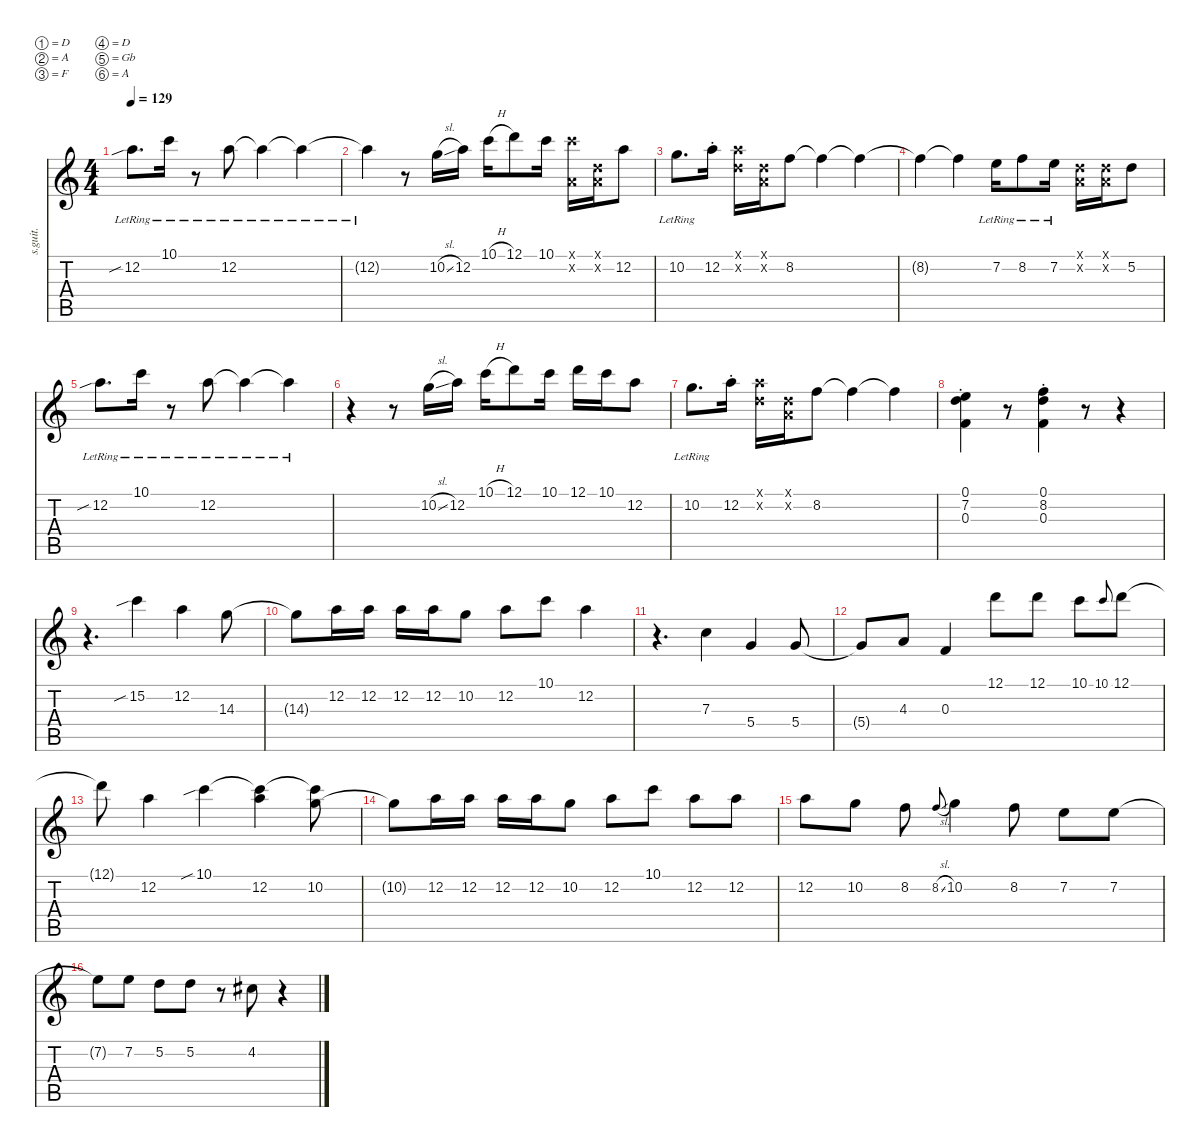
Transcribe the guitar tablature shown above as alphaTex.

\defaultSystemsLayout 4
\hideDynamics
\bracketExtendMode nobrackets
\otherSystemsTrackNameOrientation horizontal
\track ("Heiko" "s.guit.") {instrument acousticguitarsteel}
\staff {score tabs}
\tuning (D4 A3 F3 D3 Gb2 A1)
\ts (4 4)
\tempo 129
\clef g2
\ks c
12.2{sib lr}.8{d dy mp beam Down} 10.1{lr}.16{dy mf beam Down} r.8{beam Down} 12.2{lr}.8{dy mp beam Down} 12.2{lr t}.4{dy pp beam Down} 12.2{lr t}.4{beam Down} |
12.2{lr t}.4{beam Down} r.8{beam Down} 10.2{sl}.16{dy mp beam Down} 12.2.16{beam Down} 10.1{h}.16{beam Down} 12.1.8{beam Down} 10.1.16{beam Down} (10.1{x} 0.2{x}).16{dy f beam Down} (0.1{x} 0.2{x}).16{beam Down} 12.2.8{dy mp beam Down} |
10.2{lr}.8{d beam Down} 12.2{st}.16{beam Down} (12.2{x} 0.1{x}).16{dy f beam Down} (0.1{x} 0.2{x}).16{beam Down} 8.2.8{dy mp beam Down} 8.2{t}.4{dy pp beam Down} 8.2{t}.4{beam Down} |
8.2{t}.4{dy f beam Down} 8.2{t}.4{dy pp beam Down} 7.2{lr}.16{dy mp beam Down} 8.2{lr}.8{beam Down} 7.2{lr}.16{beam Down} (0.2{x} 0.1{x}).16{dy f beam Down} (0.2{x} 0.1{x}).16{beam Down} 5.2.8{dy mp beam Down} |
12.2{sib lr}.8{d beam Down} 10.1{lr}.16{dy mf beam Down} r.8{beam Down} 12.2{lr}.8{dy mp beam Down} 12.2{lr t}.4{dy pp beam Down} 12.2{lr t}.4{beam Down} |
r.4{beam Down} r.8{beam Down} 10.2{sl}.16{dy mp beam Down} 12.2.16{beam Down} 10.1{h}.16{beam Down} 12.1.8{beam Down} 10.1.16{beam Down} 12.1.16{dy mf beam Down} 10.1.16{beam Down} 12.2.8{dy mp beam Down} |
10.2{lr}.8{d beam Down} 12.2{st}.16{beam Down} (12.2{x} 0.1{x}).16{dy f beam Down} (0.1{x} 0.2{x}).16{beam Down} 8.2.8{dy mp beam Down} 8.2{t}.4{dy pp beam Down} 8.2{t}.4{beam Down} |
(7.2{st} 0.1{st} 0.3{st}).4{dy mp beam Down} r.8{beam Down} (8.2{st} 0.1{st} 0.3{st}).4{beam Down} r.8{beam Down} r.4{beam Down} |
r.4{d beam Down} 15.2{sib}.4{beam Down} 12.2.4{beam Down} 14.3.8{dy mf beam Down} |
14.3{t}.8{dy mp beam Down} 12.2.16{beam Down} 12.2.16{beam Down} 12.2.16{beam Down} 12.2.16{beam Down} 10.2.8{beam Down} 12.2.8{dy mf beam Down} 10.1.8{beam Down} 12.2.4{beam Down} |
r.4{d beam Down} 7.3.4{dy mp beam Down} 5.4.4{beam Up} 5.4.8{beam Up} |
5.4{t}.8{beam Up} 4.3.8{beam Up} 0.3.4{beam Up} 12.1.8{dy mf beam Down} 12.1.8{beam Down} 10.1.8{beam Down} 10.1.8{gr onbeat beam Up} 12.1.8{beam Down} |
12.1{t}.8{beam Down} 12.2.4{beam Down} 10.1{sib}.4{beam Down} (12.2 10.1{t}).4{beam Down} (10.2 10.1{t}).8{beam Down} |
10.2{t}.8{beam Down} 12.2.16{dy mp beam Down} 12.2.16{beam Down} 12.2.16{beam Down} 12.2.16{beam Down} 10.2.8{beam Down} 12.2.8{dy mf beam Down} 10.1.8{beam Down} 12.2.8{beam Down} 12.2.8{beam Down} |
12.2.8{beam Down} 10.2.8{beam Down} 8.2.8{beam Down} 8.2{sl}.8{gr onbeat beam Up} 10.2.4{beam Down} 8.2.8{beam Down} 7.2.8{beam Down} 7.2.8{beam Down} |
7.2{t}.8{beam Down} 7.2.8{beam Down} 5.2.8{beam Down} 5.2.8{beam Down} r.8{beam Down} 4.2{acc #}.8{beam Down} r.4{beam Down}
